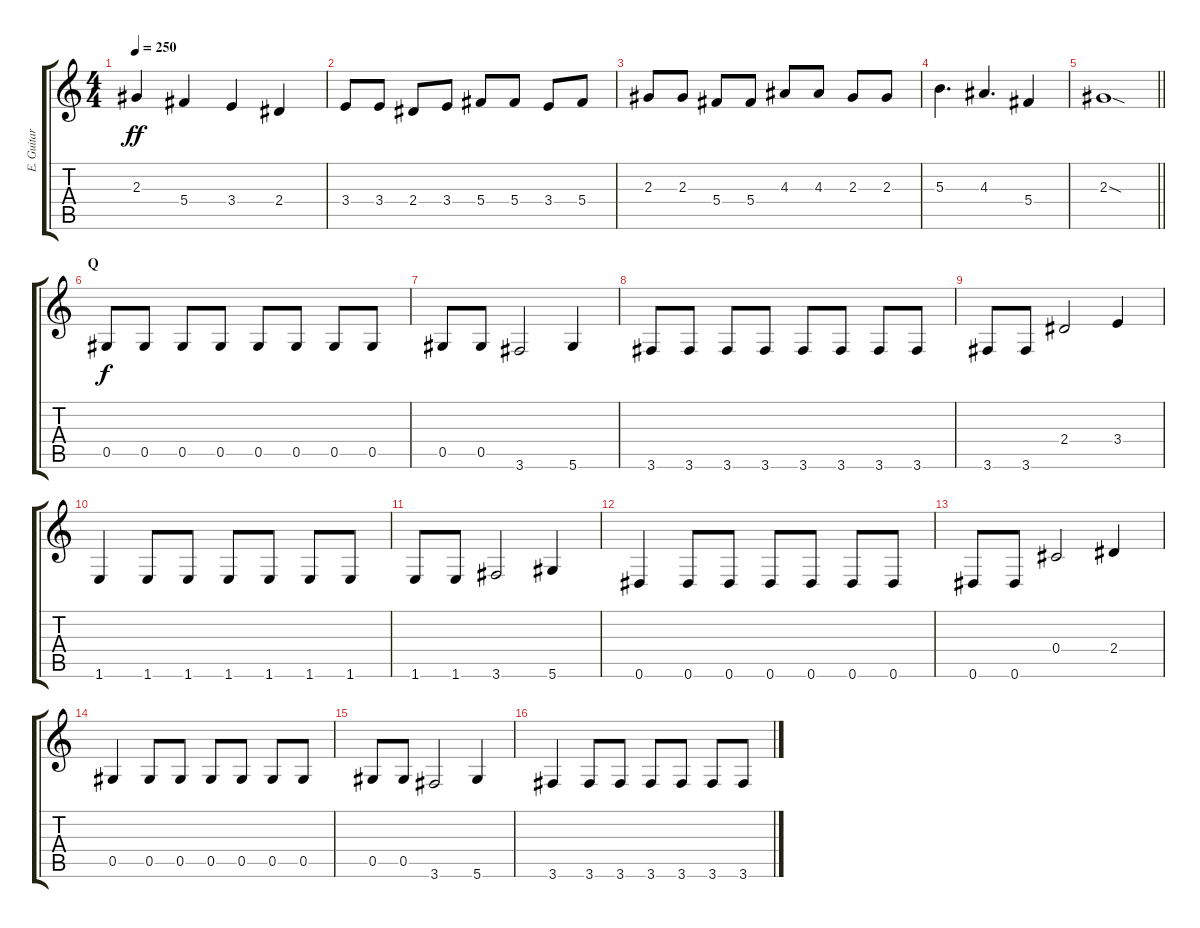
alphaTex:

\track ("E. Guitar II" "E. Guitar ") {instrument electricguitarclean}
\staff {score tabs}
\tuning (Eb4 Bb3 Gb3 Db3 Ab2 Eb2) {hide}
\ts (4 4)
\tempo 250
\clef g2
\ks c
2.3.4{dy ff} 5.4.4 3.4.4 2.4.4 |
3.4.8 3.4.8 2.4.8 3.4.8 5.4.8 5.4.8 3.4.8 5.4.8 |
2.3.8 2.3.8 5.4.8 5.4.8 4.3.8 4.3.8 2.3.8 2.3.8 |
5.3.4{d} 4.3.4{d} 5.4.4 |
\barLineRight lightlight
2.3{sod}.1 |
\section ("" "Q")
0.5.8{dy f} 0.5.8 0.5.8 0.5.8 0.5.8 0.5.8 0.5.8 0.5.8 |
0.5.8 0.5.8 3.6.2 5.6.4 |
3.6.8 3.6.8 3.6.8 3.6.8 3.6.8 3.6.8 3.6.8 3.6.8 |
3.6.8 3.6.8 2.4.2 3.4.4 |
1.6.4 1.6.8 1.6.8 1.6.8 1.6.8 1.6.8 1.6.8 |
1.6.8 1.6.8 3.6.2 5.6.4 |
0.6.4 0.6.8 0.6.8 0.6.8 0.6.8 0.6.8 0.6.8 |
0.6.8 0.6.8 0.4.2 2.4.4 |
0.5.4 0.5.8 0.5.8 0.5.8 0.5.8 0.5.8 0.5.8 |
0.5.8 0.5.8 3.6.2 5.6.4 |
3.6.4 3.6.8 3.6.8 3.6.8 3.6.8 3.6.8 3.6.8
